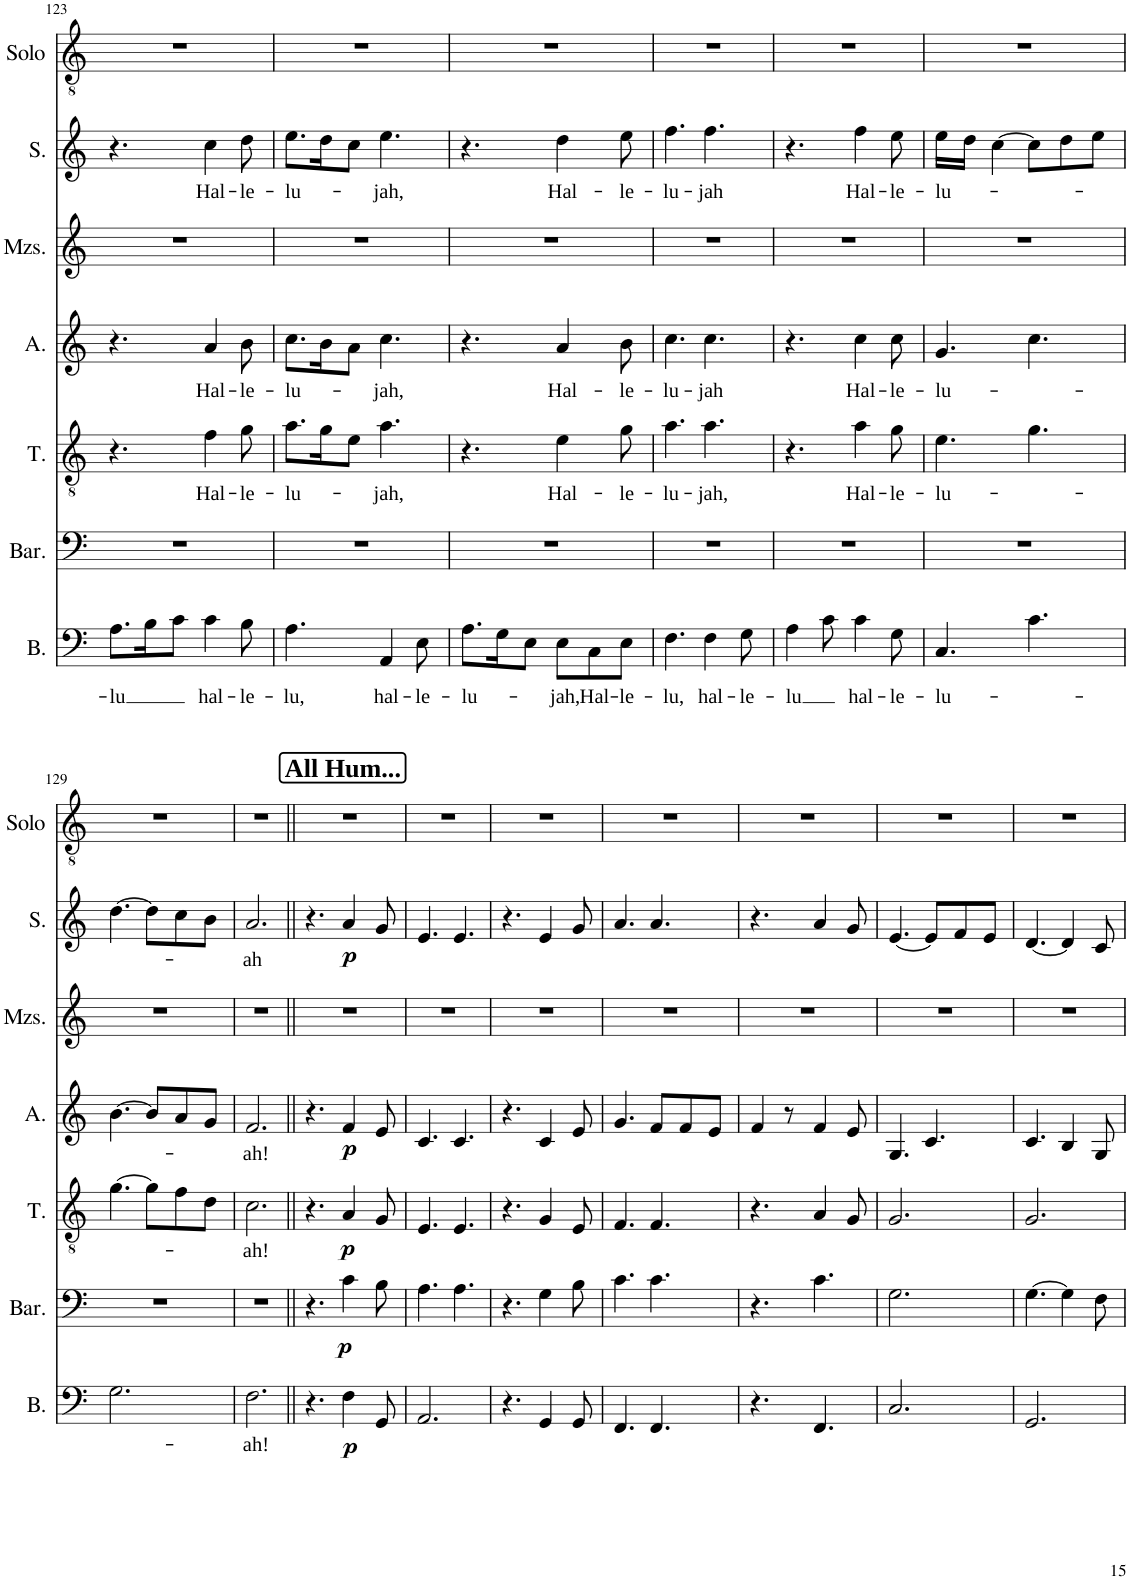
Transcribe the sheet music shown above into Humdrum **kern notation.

**kern	**text	**dynam	**kern	**dynam	**kern	**text	**dynam	**kern	**text	**dynam	**kern	**kern	**text	**dynam	**kern
*part7	*part7	*part7	*part6	*part6	*part5	*part5	*part5	*part4	*part4	*part4	*part3	*part2	*part2	*part2	*part1
*staff7	*staff7	*staff7	*staff6	*staff6	*staff5	*staff5	*staff5	*staff4	*staff4	*staff4	*staff3	*staff2	*staff2	*staff2	*staff1
*I"Bass	*	*	*I"Bari	*	*I"Tenor	*	*	*I"Alto	*	*	*I"Mezzo-soprano	*I"Sop	*	*	*I"Solo
*I'B.	*	*	*I'Bar.	*	*I'T.	*	*	*I'A.	*	*	*I'Mzs.	*I'S.	*	*	*I'Solo
!!LO:PB:g=z
*clefF4	*	*	*clefF4	*	*clefGv2	*	*	*clefG2	*	*	*clefG2	*clefG2	*	*	*clefGv2
*k[]	*	*	*k[]	*	*k[]	*	*	*k[]	*	*	*k[]	*k[]	*	*	*k[]
*M6/8	*	*	*M6/8	*	*M6/8	*	*	*M6/8	*	*	*M6/8	*M6/8	*	*	*M6/8
=123	=123	=123	=123	=123	=123	=123	=123	=123	=123	=123	=123	=123	=123	=123	=123
!	!LO:LY:b	!	!	!	!	!	!	!	!	!	!	!	!	!	!
8.A\L	-lu	.	2.r	.	4.r	.	.	4.r	.	.	2.r	4.r	.	.	2.r
16B\K	.	.	.	.	.	.	.	.	.	.	.	.	.	.	.
8c\J	.	.	.	.	.	.	.	.	.	.	.	.	.	.	.
!	!LO:LY:b	!	!	!	!	!LO:LY:b	!	!	!LO:LY:b	!	!	!	!LO:LY:b	!	!
4c\	hal-	.	.	.	4f\	Hal-	.	4a/	Hal-	.	.	4cc\	Hal-	.	.
!	!LO:LY:b	!	!	!	!	!LO:LY:b	!	!	!LO:LY:b	!	!	!	!LO:LY:b	!	!
8B\	-le-	.	.	.	8g\	-le-	.	8b\	-le-	.	.	8dd\	-le-	.	.
=124	=124	=124	=124	=124	=124	=124	=124	=124	=124	=124	=124	=124	=124	=124	=124
!	!LO:LY:b	!	!	!	!	!LO:LY:b	!	!	!LO:LY:b	!	!	!	!LO:LY:b	!	!
4.A\	-lu,	.	2.r	.	8.a\L	-lu-	.	8.cc\L	-lu-	.	2.r	8.ee\L	-lu-	.	2.r
.	.	.	.	.	16g\K	.	.	16b\K	.	.	.	16dd\K	.	.	.
.	.	.	.	.	8e\J	.	.	8a\J	.	.	.	8cc\J	.	.	.
!	!LO:LY:b	!	!	!	!	!LO:LY:b	!	!	!LO:LY:b	!	!	!	!LO:LY:b	!	!
4AA/	hal-	.	.	.	4.a\	-jah,	.	4.cc\	-jah,	.	.	4.ee\	-jah,	.	.
!	!LO:LY:b	!	!	!	!	!	!	!	!	!	!	!	!	!	!
8E\	-le-	.	.	.	.	.	.	.	.	.	.	.	.	.	.
=125	=125	=125	=125	=125	=125	=125	=125	=125	=125	=125	=125	=125	=125	=125	=125
!	!LO:LY:b	!	!	!	!	!	!	!	!	!	!	!	!	!	!
8.A\L	-lu-	.	2.r	.	4.r	.	.	4.r	.	.	2.r	4.r	.	.	2.r
16G\K	.	.	.	.	.	.	.	.	.	.	.	.	.	.	.
8E\J	.	.	.	.	.	.	.	.	.	.	.	.	.	.	.
!	!LO:LY:b	!	!	!	!	!LO:LY:b	!	!	!LO:LY:b	!	!	!	!LO:LY:b	!	!
8E\L	-jah,	.	.	.	4e\	Hal-	.	4a/	Hal-	.	.	4dd\	Hal-	.	.
!	!LO:LY:b	!	!	!	!	!	!	!	!	!	!	!	!	!	!
8C\	Hal-	.	.	.	.	.	.	.	.	.	.	.	.	.	.
!	!LO:LY:b	!	!	!	!	!LO:LY:b	!	!	!LO:LY:b	!	!	!	!LO:LY:b	!	!
8E\J	-le-	.	.	.	8g\	-le-	.	8b\	-le-	.	.	8ee\	-le-	.	.
=126	=126	=126	=126	=126	=126	=126	=126	=126	=126	=126	=126	=126	=126	=126	=126
!	!LO:LY:b	!	!	!	!	!LO:LY:b	!	!	!LO:LY:b	!	!	!	!LO:LY:b	!	!
4.F\	-lu,	.	2.r	.	4.a\	-lu-	.	4.cc\	-lu-	.	2.r	4.ff\	-lu-	.	2.r
!	!LO:LY:b	!	!	!	!	!LO:LY:b	!	!	!LO:LY:b	!	!	!	!LO:LY:b	!	!
4F\	hal-	.	.	.	4.a\	-jah,	.	4.cc\	-jah	.	.	4.ff\	-jah	.	.
!	!LO:LY:b	!	!	!	!	!	!	!	!	!	!	!	!	!	!
8G\	-le-	.	.	.	.	.	.	.	.	.	.	.	.	.	.
=127	=127	=127	=127	=127	=127	=127	=127	=127	=127	=127	=127	=127	=127	=127	=127
!	!LO:LY:b	!	!	!	!	!	!	!	!	!	!	!	!	!	!
4A\	-lu	.	2.r	.	4.r	.	.	4.r	.	.	2.r	4.r	.	.	2.r
8c\	.	.	.	.	.	.	.	.	.	.	.	.	.	.	.
!	!LO:LY:b	!	!	!	!	!LO:LY:b	!	!	!LO:LY:b	!	!	!	!LO:LY:b	!	!
4c\	hal-	.	.	.	4a\	Hal-	.	4cc\	Hal-	.	.	4ff\	Hal-	.	.
!	!LO:LY:b	!	!	!	!	!LO:LY:b	!	!	!LO:LY:b	!	!	!	!LO:LY:b	!	!
8G\	-le-	.	.	.	8g\	-le-	.	8cc\	-le-	.	.	8ee\	-le-	.	.
=128	=128	=128	=128	=128	=128	=128	=128	=128	=128	=128	=128	=128	=128	=128	=128
!	!LO:LY:b	!	!	!	!	!LO:LY:b	!	!	!LO:LY:b	!	!	!	!LO:LY:b	!	!
4.C/	-lu-	.	2.r	.	4.e\	-lu-	.	4.g/	-lu-	.	2.r	16ee\LL	-lu-	.	2.r
.	.	.	.	.	.	.	.	.	.	.	.	16dd\JJ	.	.	.
.	.	.	.	.	.	.	.	.	.	.	.	[4cc\	.	.	.
4.c\	.	.	.	.	4.g\	.	.	4.cc\	.	.	.	8cc\L]	.	.	.
.	.	.	.	.	.	.	.	.	.	.	.	8dd\	.	.	.
.	.	.	.	.	.	.	.	.	.	.	.	8ee\J	.	.	.
!!LO:LB:g=z
=129	=129	=129	=129	=129	=129	=129	=129	=129	=129	=129	=129	=129	=129	=129	=129
2.G\	.	.	2.r	.	[4.g\	.	.	[4.b\	.	.	2.r	[4.dd\	.	.	2.r
.	.	.	.	.	8g\L]	.	.	8b/L]	.	.	.	8dd\L]	.	.	.
.	.	.	.	.	8f\	.	.	8a/	.	.	.	8cc\	.	.	.
.	.	.	.	.	8d\J	.	.	8g/J	.	.	.	8b\J	.	.	.
=130	=130	=130	=130	=130	=130	=130	=130	=130	=130	=130	=130	=130	=130	=130	=130
!	!LO:LY:b	!	!	!	!	!LO:LY:b	!	!	!LO:LY:b	!	!	!	!LO:LY:b	!	!
2.F\	-ah!	.	2.r	.	2.c\	-ah!	.	2.f/	-ah!	.	2.r	2.a/	ah	.	2.r
!!LO:REH:place=s1:a:B:cj:fs=14:t=All Hum...:qo=1.5
=131||	=131||	=131||	=131||	=131||	=131||	=131||	=131||	=131||	=131||	=131||	=131||	=131||	=131||	=131||	=131||
4.r	.	.	4.r	.	4.r	.	.	4.r	.	.	2.r	4.r	.	.	2.r
!	!	!LO:DY:b	!	!LO:DY:b	!	!	!LO:DY:b	!	!	!LO:DY:b	!	!	!	!LO:DY:b	!
4F\	.	p	4c\	p	4A/	.	p	4f/	.	p	.	4a/	.	p	.
8GG/	.	.	8B\	.	8G/	.	.	8e/	.	.	.	8g/	.	.	.
=132	=132	=132	=132	=132	=132	=132	=132	=132	=132	=132	=132	=132	=132	=132	=132
2.AA/	.	.	4.A\	.	4.E/	.	.	4.c/	.	.	2.r	4.e/	.	.	2.r
.	.	.	4.A\	.	4.E/	.	.	4.c/	.	.	.	4.e/	.	.	.
=133	=133	=133	=133	=133	=133	=133	=133	=133	=133	=133	=133	=133	=133	=133	=133
4.r	.	.	4.r	.	4.r	.	.	4.r	.	.	2.r	4.r	.	.	2.r
4GG/	.	.	4G\	.	4G/	.	.	4c/	.	.	.	4e/	.	.	.
8GG/	.	.	8B\	.	8E/	.	.	8e/	.	.	.	8g/	.	.	.
=134	=134	=134	=134	=134	=134	=134	=134	=134	=134	=134	=134	=134	=134	=134	=134
4.FF/	.	.	4.c\	.	4.F/	.	.	4.g/	.	.	2.r	4.a/	.	.	2.r
4.FF/	.	.	4.c\	.	4.F/	.	.	8f/L	.	.	.	4.a/	.	.	.
.	.	.	.	.	.	.	.	8f/	.	.	.	.	.	.	.
.	.	.	.	.	.	.	.	8e/J	.	.	.	.	.	.	.
=135	=135	=135	=135	=135	=135	=135	=135	=135	=135	=135	=135	=135	=135	=135	=135
4.r	.	.	4.r	.	4.r	.	.	4f/	.	.	2.r	4.r	.	.	2.r
.	.	.	.	.	.	.	.	8r	.	.	.	.	.	.	.
4.FF/	.	.	4.c\	.	4A/	.	.	4f/	.	.	.	4a/	.	.	.
.	.	.	.	.	8G/	.	.	8e/	.	.	.	8g/	.	.	.
=136	=136	=136	=136	=136	=136	=136	=136	=136	=136	=136	=136	=136	=136	=136	=136
2.C/	.	.	2.G\	.	2.G/	.	.	4.G/	.	.	2.r	[4.e/	.	.	2.r
.	.	.	.	.	.	.	.	4.c/	.	.	.	8e/L]	.	.	.
.	.	.	.	.	.	.	.	.	.	.	.	8f/	.	.	.
.	.	.	.	.	.	.	.	.	.	.	.	8e/J	.	.	.
=137	=137	=137	=137	=137	=137	=137	=137	=137	=137	=137	=137	=137	=137	=137	=137
2.GG/	.	.	[4.G\	.	2.G/	.	.	4.c/	.	.	2.r	[4.d/	.	.	2.r
.	.	.	4G\]	.	.	.	.	4B/	.	.	.	4d/]	.	.	.
.	.	.	8F\	.	.	.	.	8G/	.	.	.	8c/	.	.	.
=	=	=	=	=	=	=	=	=	=	=	=	=	=	=	=
*-	*-	*-	*-	*-	*-	*-	*-	*-	*-	*-	*-	*-	*-	*-	*-
